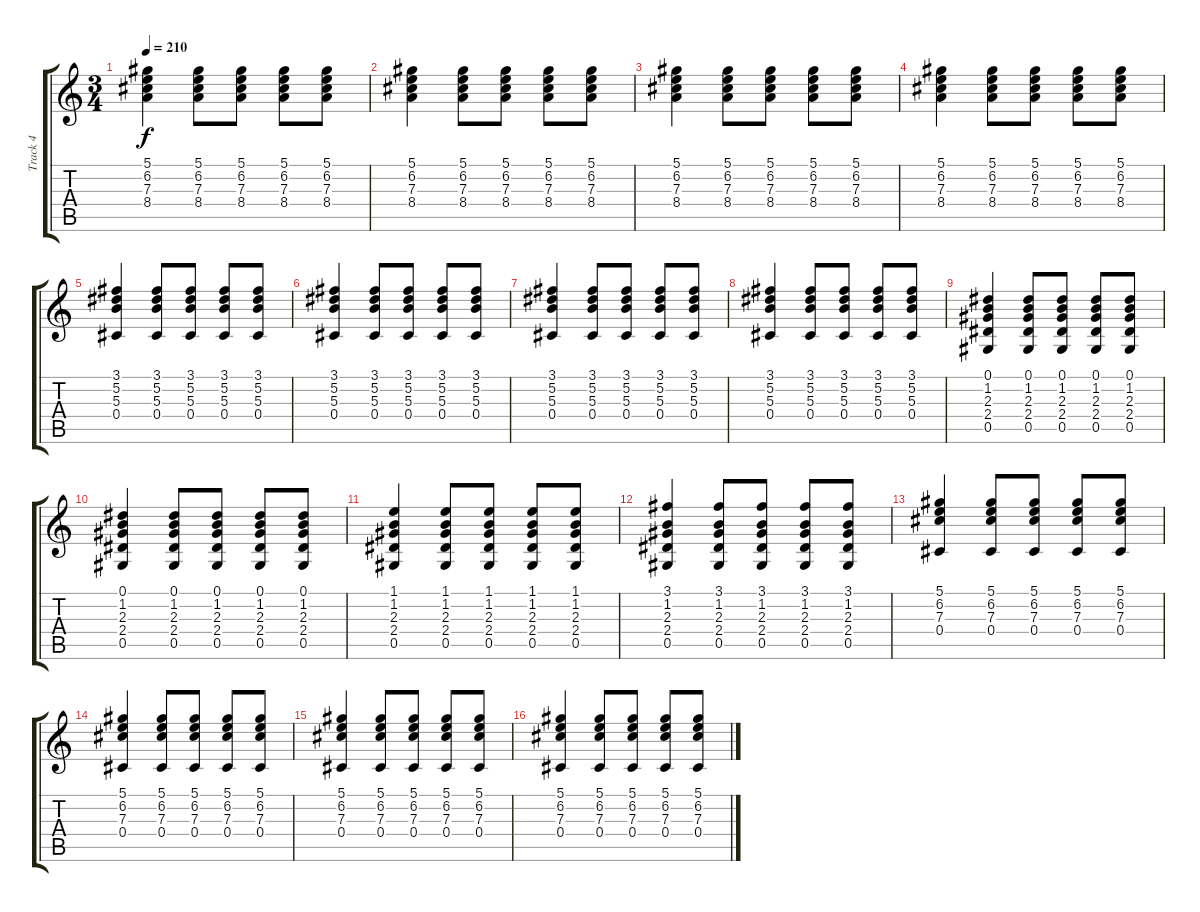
\track ("Track 4" "Track 4") {instrument distortionguitar}
\staff {score tabs}
\tuning (Eb4 Bb3 Gb3 Db3 Ab2 Eb2) {hide}
\ts (3 4)
\tempo 210
\clef g2
\ks c
(5.1 6.2 7.3 8.4).4{dy f} (5.1 6.2 7.3 8.4).8 (5.1 6.2 7.3 8.4).8 (5.1 6.2 7.3 8.4).8 (5.1 6.2 7.3 8.4).8 |
(5.1 6.2 7.3 8.4).4 (5.1 6.2 7.3 8.4).8 (5.1 6.2 7.3 8.4).8 (5.1 6.2 7.3 8.4).8 (5.1 6.2 7.3 8.4).8 |
(5.1 6.2 7.3 8.4).4 (5.1 6.2 7.3 8.4).8 (5.1 6.2 7.3 8.4).8 (5.1 6.2 7.3 8.4).8 (5.1 6.2 7.3 8.4).8 |
(5.1 6.2 7.3 8.4).4 (5.1 6.2 7.3 8.4).8 (5.1 6.2 7.3 8.4).8 (5.1 6.2 7.3 8.4).8 (5.1 6.2 7.3 8.4).8 |
(3.1 5.2 5.3 0.4).4 (3.1 5.2 5.3 0.4).8 (3.1 5.2 5.3 0.4).8 (3.1 5.2 5.3 0.4).8 (3.1 5.2 5.3 0.4).8 |
(3.1 5.2 5.3 0.4).4 (3.1 5.2 5.3 0.4).8 (3.1 5.2 5.3 0.4).8 (3.1 5.2 5.3 0.4).8 (3.1 5.2 5.3 0.4).8 |
(3.1 5.2 5.3 0.4).4 (3.1 5.2 5.3 0.4).8 (3.1 5.2 5.3 0.4).8 (3.1 5.2 5.3 0.4).8 (3.1 5.2 5.3 0.4).8 |
(3.1 5.2 5.3 0.4).4 (3.1 5.2 5.3 0.4).8 (3.1 5.2 5.3 0.4).8 (3.1 5.2 5.3 0.4).8 (3.1 5.2 5.3 0.4).8 |
(0.1 1.2 2.3 2.4 0.5).4 (0.1 1.2 2.3 2.4 0.5).8 (0.1 1.2 2.3 2.4 0.5).8 (0.1 1.2 2.3 2.4 0.5).8 (0.1 1.2 2.3 2.4 0.5).8 |
(0.1 1.2 2.3 2.4 0.5).4 (0.1 1.2 2.3 2.4 0.5).8 (0.1 1.2 2.3 2.4 0.5).8 (0.1 1.2 2.3 2.4 0.5).8 (0.1 1.2 2.3 2.4 0.5).8 |
(1.1 1.2 2.3 2.4 0.5).4 (1.1 1.2 2.3 2.4 0.5).8 (1.1 1.2 2.3 2.4 0.5).8 (1.1 1.2 2.3 2.4 0.5).8 (1.1 1.2 2.3 2.4 0.5).8 |
(3.1 1.2 2.3 2.4 0.5).4 (3.1 1.2 2.3 2.4 0.5).8 (3.1 1.2 2.3 2.4 0.5).8 (3.1 1.2 2.3 2.4 0.5).8 (3.1 1.2 2.3 2.4 0.5).8 |
(5.1 6.2 7.3 0.4).4 (5.1 6.2 7.3 0.4).8 (5.1 6.2 7.3 0.4).8 (5.1 6.2 7.3 0.4).8 (5.1 6.2 7.3 0.4).8 |
(5.1 6.2 7.3 0.4).4 (5.1 6.2 7.3 0.4).8 (5.1 6.2 7.3 0.4).8 (5.1 6.2 7.3 0.4).8 (5.1 6.2 7.3 0.4).8 |
(5.1 6.2 7.3 0.4).4 (5.1 6.2 7.3 0.4).8 (5.1 6.2 7.3 0.4).8 (5.1 6.2 7.3 0.4).8 (5.1 6.2 7.3 0.4).8 |
(5.1 6.2 7.3 0.4).4 (5.1 6.2 7.3 0.4).8 (5.1 6.2 7.3 0.4).8 (5.1 6.2 7.3 0.4).8 (5.1 6.2 7.3 0.4).8
